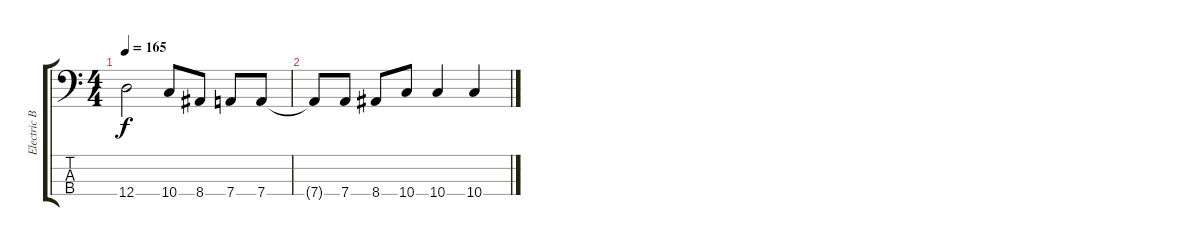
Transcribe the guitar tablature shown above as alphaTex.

\track ("Electric Bass" "Electric B") {instrument electricbassfinger}
\staff {score tabs}
\tuning (G2 D2 A1 D1) {hide}
\ts (4 4)
\tempo 165
\clef f4
\ks c
12.4.2{dy f} 10.4.8 8.4.8 7.4.8 7.4.8 |
7.4{t}.8 7.4.8 8.4.8 10.4.8 10.4.4 10.4.4
